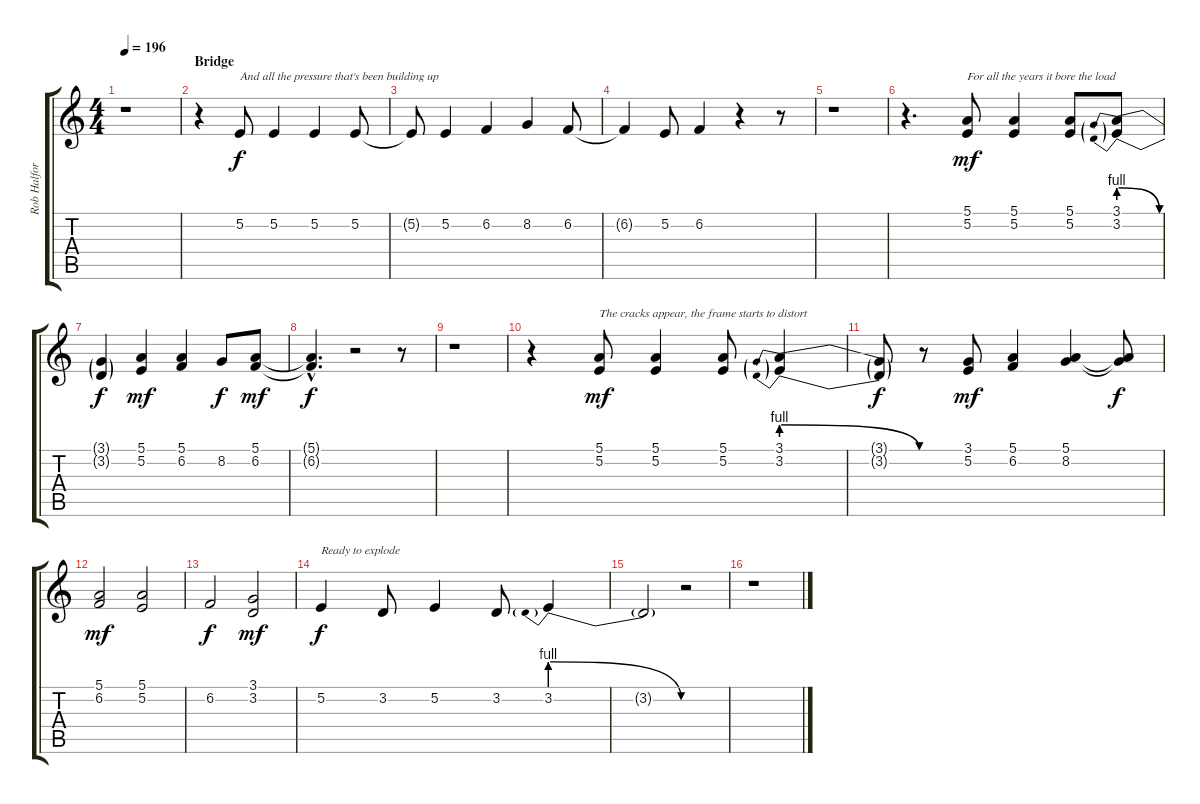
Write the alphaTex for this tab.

\track ("Rob Halford" "Rob Halfor") {instrument lead8bassandlead}
\staff {score tabs}
\tuning (E4 B3 G3 D3 A2 E2) {hide}
\ts (4 4)
\tempo 196
\clef g2
\ks c
r.1{dy f} |
\section ("" "Bridge")
r.4 5.2.8{txt "And all the pressure that's been building up"} 5.2.4 5.2.4 5.2.8 |
5.2{t}.8 5.2.4 6.2.4 8.2.4 6.2.8 |
6.2{t}.4 5.2.8 6.2.4 r.4 r.8 |
r.1 |
r.4{d} (5.1 5.2).8{txt "For all the years it bore the load" dy mf} (5.1 5.2).4 (5.1 5.2).8 (3.1{be (prebendrelease 0 4 60 0)} 3.2{be (prebendrelease 0 4 60 0)}).8 |
(3.1{t} 3.2{t}).4{dy f} (5.1 5.2).4{dy mf} (5.1 6.2).4 8.2.8{dy f} (5.1 6.2).8{dy mf} |
(5.1{hac t} 6.2{hac t}).4{d dy f} r.2 r.8 |
r.1 |
r.4 (5.1 5.2).8{txt "The cracks appear, the frame starts to distort" dy mf} (5.1 5.2).4 (5.1 5.2).8 (3.1{be (prebendrelease 0 4 60 0)} 3.2{be (prebendrelease 0 4 60 0)}).4 |
(3.1{t} 3.2{t}).8{dy f} r.8 (3.1 5.2).8{dy mf} (5.1 6.2).4 (5.1 8.2).4 (5.1{t} 8.2{t}).8{dy f} |
(5.1 6.2).2{dy mf} (5.1 5.2).2 |
6.2.2{dy f} (3.1 3.2).2{dy mf} |
5.2.4{txt "Ready to explode" dy f} 3.2.8 5.2.4 3.2.8 3.2{be (prebendrelease 0 4 60 0)}.4 |
3.2{t}.2 r.2 |
r.1
